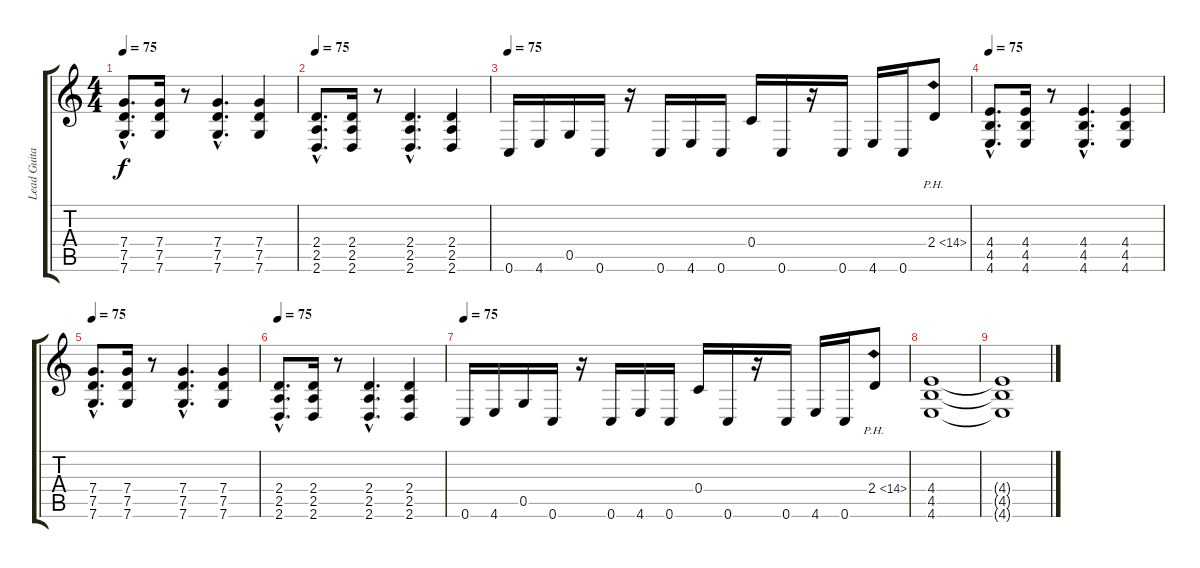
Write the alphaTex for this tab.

\track ("Lead Guitar" "Lead Guita") {instrument distortionguitar}
\staff {score tabs}
\tuning (D4 A3 F3 C3 G2 C2) {hide}
\ts (4 4)
\tempo 75
\clef g2
\ks c
(7.4{hac} 7.5{hac} 7.6{hac}).8{d dy f} (7.4 7.5 7.6).16 r.8 (7.4{hac} 7.5{hac} 7.6{hac}).4{d} (7.4 7.5 7.6).4 |
\tempo 75
(2.4{hac} 2.5{hac} 2.6{hac}).8{d} (2.4 2.5 2.6).16 r.8 (2.4{hac} 2.5{hac} 2.6{hac}).4{d} (2.4 2.5 2.6).4 |
\tempo 70
\tempo 75
0.6.16 4.6.16 0.5.16 0.6.16 r.16 0.6.16 4.6.16 0.6.16 0.4.16 0.6.16 r.16 0.6.16 4.6.16 0.6.16 2.4{ph 12}.8 |
\tempo 75
(4.4{hac} 4.5{hac} 4.6{hac}).8{d} (4.4 4.5 4.6).16 r.8 (4.4{hac} 4.5{hac} 4.6{hac}).4{d} (4.4 4.5 4.6).4 |
\tempo 75
(7.4{hac} 7.5{hac} 7.6{hac}).8{d} (7.4 7.5 7.6).16 r.8 (7.4{hac} 7.5{hac} 7.6{hac}).4{d} (7.4 7.5 7.6).4 |
\tempo 75
(2.4{hac} 2.5{hac} 2.6{hac}).8{d} (2.4 2.5 2.6).16 r.8 (2.4{hac} 2.5{hac} 2.6{hac}).4{d} (2.4 2.5 2.6).4 |
\tempo 75
0.6.16 4.6.16 0.5.16 0.6.16 r.16 0.6.16 4.6.16 0.6.16 0.4.16 0.6.16 r.16 0.6.16 4.6.16 0.6.16 2.4{ph 12}.8 |
\section ("" "")
(4.4 4.5 4.6).1 |
(4.4{t} 4.5{t} 4.6{t}).1
